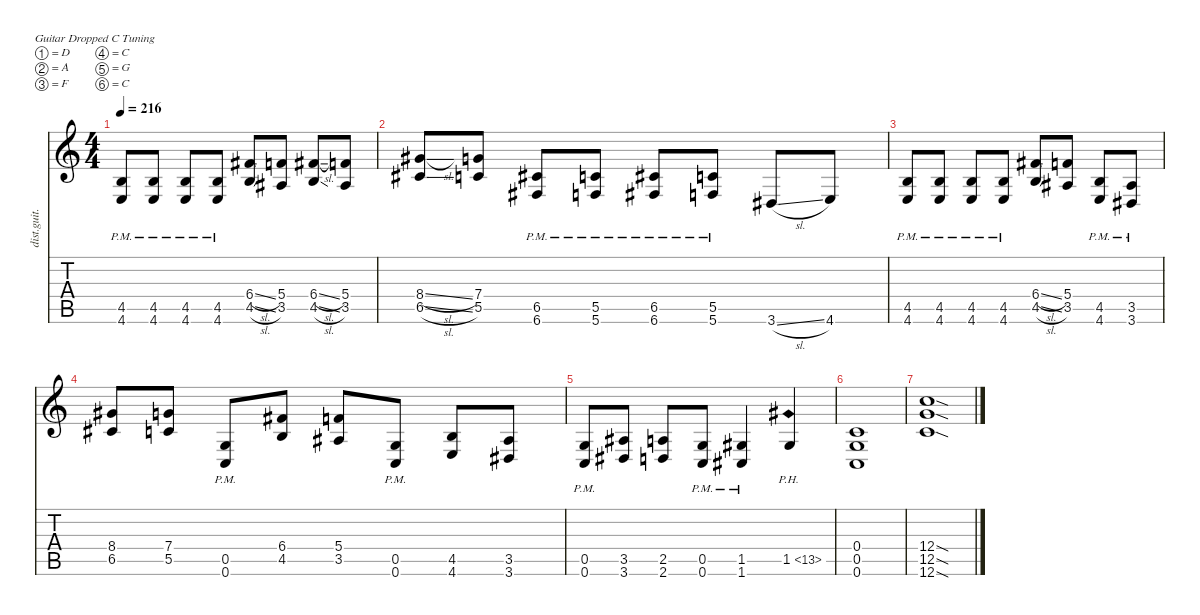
\hideDynamics
\bracketExtendMode nobrackets
\track ("E.Guitar L" "dist.guit.") {instrument overdrivenguitar}
\staff {score tabs}
\tuning (D4 A3 F3 C3 G2 C2)
\ts (4 4)
\tempo 216
\clef g2
\ks c
(4.6{pm} 4.5{pm}).8{dy mf beam Up} (4.6{pm} 4.5{pm}).8{beam Up} (4.6{pm} 4.5{pm}).8{beam Up} (4.6{pm} 4.5{pm}).8{beam Up} (4.5{sl} 6.4{sl acc #}).8{beam Up} (3.5{acc #} 5.4).8{beam Up} (4.5{sl} 6.4{sl acc #}).8{beam Up} (3.5{acc #} 5.4).8{beam Up} |
(6.5{sl acc #} 8.4{sl acc #}).8{beam Up} (5.5 7.4).8{beam Up} (6.6{pm acc #} 6.5{pm acc #}).8{beam Up} (5.6{pm} 5.5{pm}).8{beam Up} (6.6{pm acc #} 6.5{pm acc #}).8{beam Up} (5.6{pm} 5.5{pm}).8{beam Up} 3.6{sl acc #}.8{beam Up} 4.6.8{beam Up} |
(4.6{pm} 4.5{pm}).8{beam Up} (4.6{pm} 4.5{pm}).8{beam Up} (4.6{pm} 4.5{pm}).8{beam Up} (4.6{pm} 4.5{pm}).8{beam Up} (4.5{sl} 6.4{sl acc #}).8{beam Up} (3.5{acc #} 5.4).8{beam Up} (4.6{pm} 4.5{pm}).8{beam Up} (3.6{pm acc #} 3.5{pm acc #}).8{beam Up} |
(6.5{acc #} 8.4{acc #}).8{beam Up} (5.5 7.4).8{beam Up} (0.6{pm} 0.5{pm}).8{beam Up} (4.5 6.4{acc #}).8{beam Up} (3.5{acc #} 5.4).8{beam Up} (0.6{pm} 0.5{pm}).8{beam Up} (4.6 4.5).8{beam Up} (3.6{acc #} 3.5{acc #}).8{beam Up} |
(0.6{pm} 0.5{pm}).8{beam Up} (3.6{acc #} 3.5{acc #}).8{beam Up} (2.6 2.5).8{beam Up} (0.6{pm} 0.5{pm}).8{beam Up} (1.6{pm acc #} 1.5{pm acc #}).4{beam Up} 1.5{ph 12 acc #}.4{beam Up} |
(0.6 0.5 0.4).1{beam Up} |
(12.6{sod} 12.5{sod} 12.4{sod}).1{beam Up}
